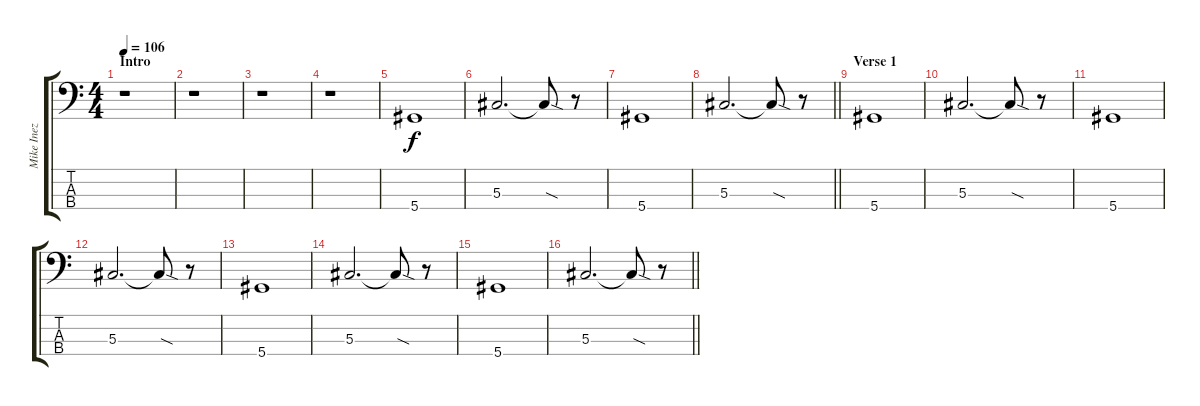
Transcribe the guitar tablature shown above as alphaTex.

\track ("Mike Inez" "Mike Inez") {instrument electricbasspick}
\staff {score tabs}
\tuning (Gb2 Db2 Ab1 Eb1) {hide}
\ts (4 4)
\section ("" "Intro")
\tempo 106
\clef f4
\ks c
r.1{dy f instrument electricbasspick} |
r.1 |
r.1 |
r.1 |
5.4.1 |
5.3.2{d} 5.3{sod t}.8 r.8 |
5.4.1 |
\barLineRight lightlight
5.3.2{d} 5.3{sod t}.8 r.8 |
\section ("" "Verse 1")
5.4.1 |
5.3.2{d} 5.3{sod t}.8 r.8 |
5.4.1 |
5.3.2{d} 5.3{sod t}.8 r.8 |
5.4.1 |
5.3.2{d} 5.3{sod t}.8 r.8 |
5.4.1 |
\barLineRight lightlight
5.3.2{d} 5.3{sod t}.8 r.8
